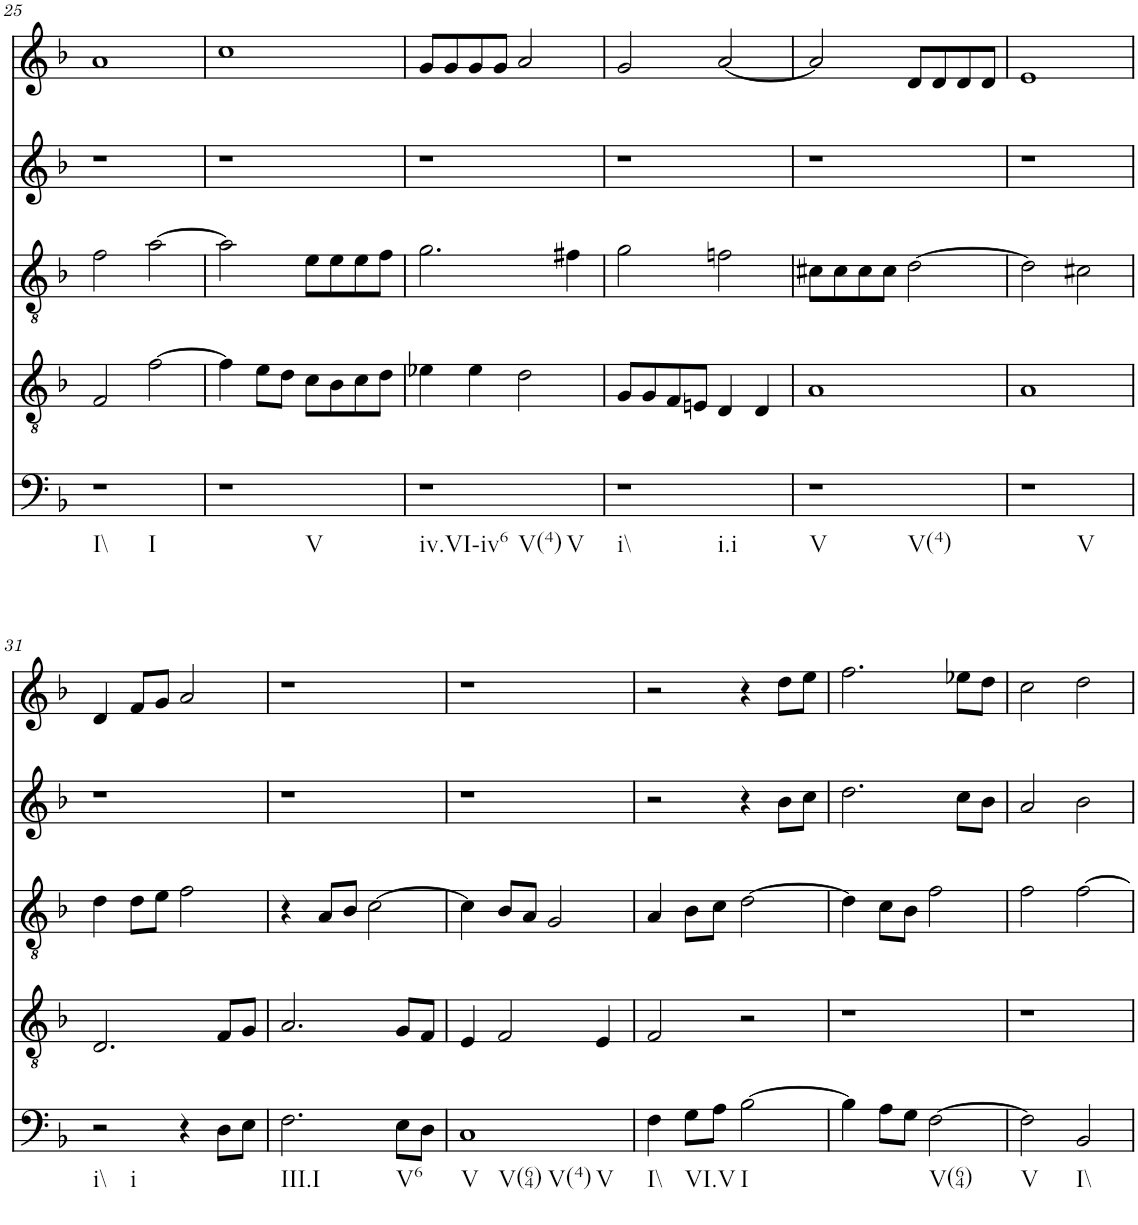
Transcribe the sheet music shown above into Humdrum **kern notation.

**kern	**kern	**kern	**kern	**kern
*part5	*part4	*part3	*part2	*part1
*staff5	*staff4	*staff3	*staff2	*staff1
*I"vox	*I"vox	*I"vox	*I"vox	*I"vox
!!LO:PB:g=z
*clefF4	*clefGv2	*clefGv2	*clefG2	*clefG2
*k[b-]	*k[b-]	*k[b-]	*k[b-]	*k[b-]
*M4/4	*M4/4	*M4/4	*M4/4	*M4/4
=25	=25	=25	=25	=25
!LO:TX:b:t=I\\	!	!	!	!
!LO:TX:b:t=I	!	!	!	!
1r	2F/	2f\	1r	1a
.	[2f\	[2a\	.	.
=26	=26	=26	=26	=26
!LO:TX:b:t=V	!	!	!	!
1r	4f\]	2a\]	1r	1cc
.	8e\L	.	.	.
.	8d\J	.	.	.
.	8c\L	8e\L	.	.
.	8B-\	8e\	.	.
.	8c\	8e\	.	.
.	8d\J	8f\J	.	.
=27	=27	=27	=27	=27
!LO:TX:b:t=iv.VI-iv6	!	!	!	!
!LO:TX:b:t=V(4)	!	!	!	!
!LO:TX:b:t=V	!	!	!	!
1r	4e-X\	2.g\	1r	8g/L
.	.	.	.	8g/
.	4e-\	.	.	8g/
.	.	.	.	8g/J
.	2d\	.	.	2a/
.	.	4f#X\	.	.
=28	=28	=28	=28	=28
!LO:TX:b:t=i\\	!	!	!	!
!LO:TX:b:t=i.i	!	!	!	!
1r	8G/L	2g\	1r	2g/
.	8G/	.	.	.
.	8F/	.	.	.
.	8En/J	.	.	.
.	4D/	2fn\	.	[2a/
.	4D/	.	.	.
=29	=29	=29	=29	=29
!LO:TX:b:t=V	!	!	!	!
!LO:TX:b:t=V(4)	!	!	!	!
1r	1A	8c#X\L	1r	2a/]
.	.	8c#\	.	.
.	.	8c#\	.	.
.	.	8c#\J	.	.
.	.	[2d\	.	8d/L
.	.	.	.	8d/
.	.	.	.	8d/
.	.	.	.	8d/J
=30	=30	=30	=30	=30
!LO:TX:b:t=V	!	!	!	!
1r	1A	2d\]	1r	1e
.	.	2c#X\	.	.
!!LO:LB:g=z
=31	=31	=31	=31	=31
!LO:TX:b:t=i\\	!	!	!	!
!LO:TX:b:t=i	!	!	!	!
2r	2.D/	4d\	1r	4d/
.	.	8d\L	.	8f/L
.	.	8e\J	.	8g/J
4r	.	2f\	.	2a/
8D\L	8F/L	.	.	.
8E\J	8G/J	.	.	.
=32	=32	=32	=32	=32
!LO:TX:b:t=III.I	!	!	!	!
2.F\	2.A/	4r	1r	1r
.	.	8A/L	.	.
.	.	8B-/J	.	.
.	.	[2c\	.	.
!LO:TX:b:t=V6	!	!	!	!
8E\L	8G/L	.	.	.
8D\J	8F/J	.	.	.
=33	=33	=33	=33	=33
!LO:TX:b:t=V	!	!	!	!
!LO:TX:b:t=V(64)	!	!	!	!
!LO:TX:b:t=V(4)	!	!	!	!
!LO:TX:b:t=V	!	!	!	!
1C	4E/	4c\]	1r	1r
.	2F/	8B-/L	.	.
.	.	8A/J	.	.
.	.	2G/	.	.
.	4E/	.	.	.
=34	=34	=34	=34	=34
!LO:TX:b:t=I\\	!	!	!	!
4F\	2F/	4A/	2r	2r
!LO:TX:b:t=VI.V	!	!	!	!
8G\L	.	8B-\L	.	.
8A\J	.	8c\J	.	.
!LO:TX:b:t=I	!	!	!	!
[2B-\	2r	[2d\	4r	4r
.	.	.	8b-\L	8dd\L
.	.	.	8cc\J	8ee\J
=35	=35	=35	=35	=35
4B-\]	1r	4d\]	2.dd\	2.ff\
8A\L	.	8c\L	.	.
8G\J	.	8B-\J	.	.
!LO:TX:b:t=V(64)	!	!	!	!
[2F\	.	2f\	.	.
.	.	.	8cc\L	8ee-X\L
.	.	.	8b-\J	8dd\J
=36	=36	=36	=36	=36
!LO:TX:b:t=V	!	!	!	!
2F\]	1r	2f\	2a/	2cc\
!LO:TX:b:t=I\\	!	!	!	!
2BB-/	.	[2f\	2b-\	2dd\
=	=	=	=	=
*-	*-	*-	*-	*-
